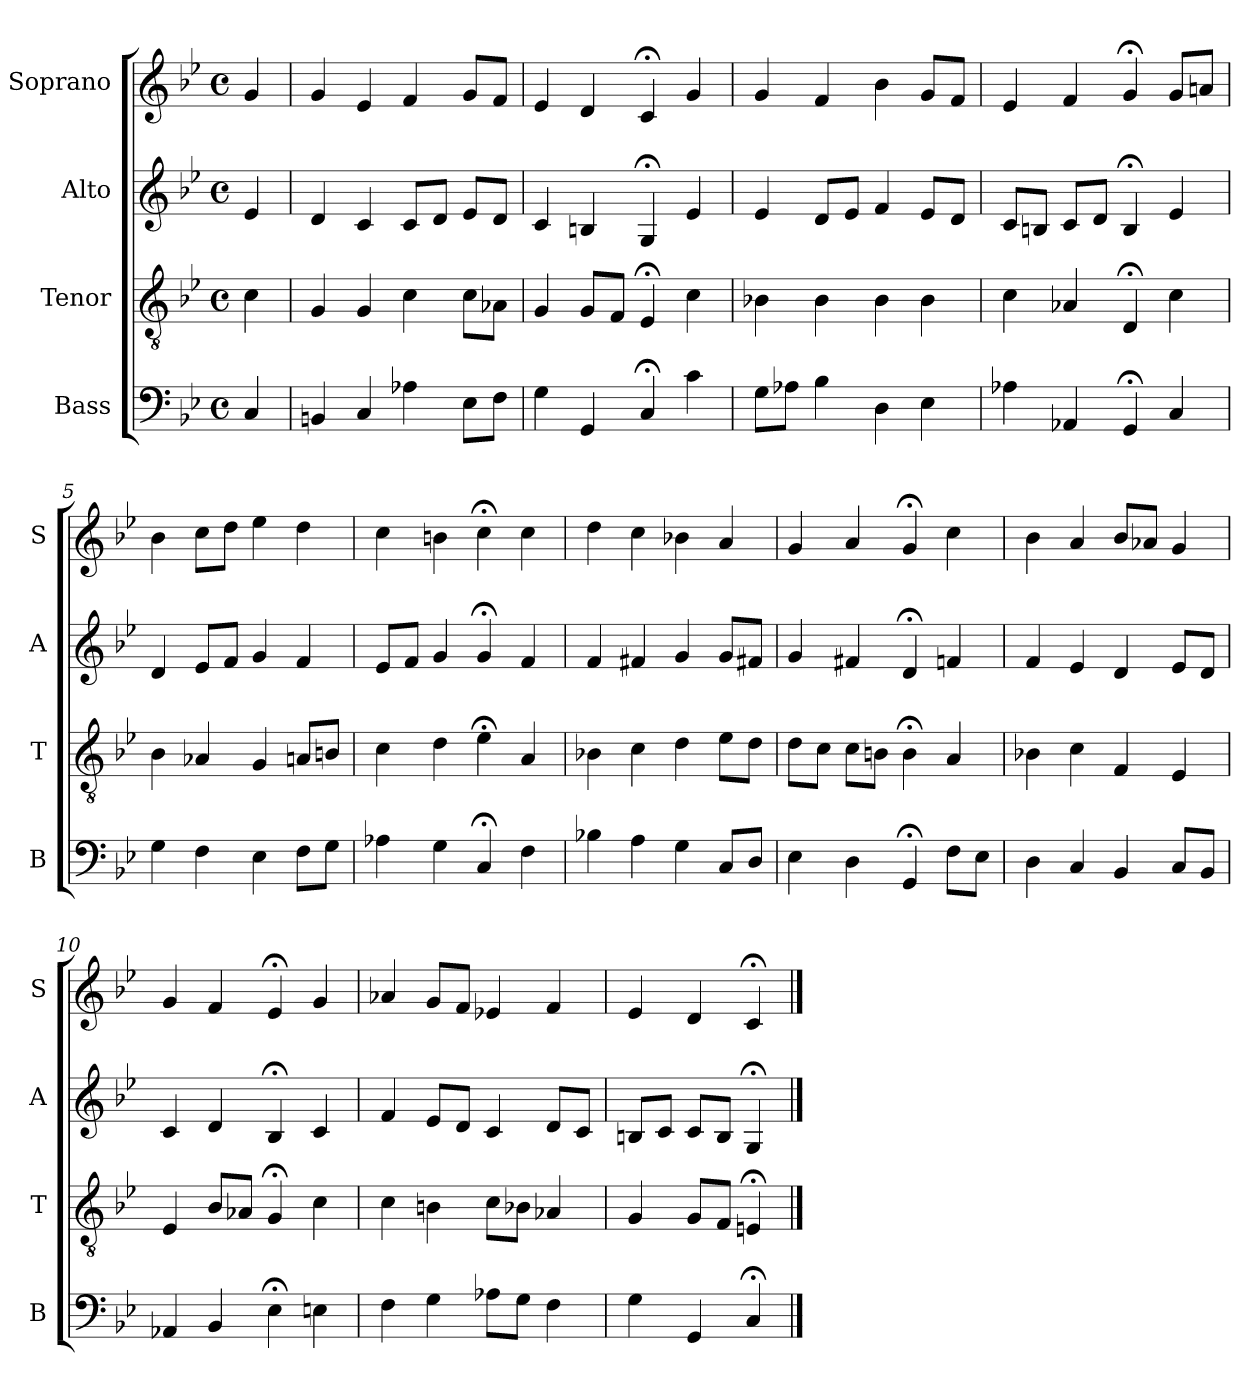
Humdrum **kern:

**kern	**kern	**kern	**kern
*part4	*part3	*part2	*part1
*staff4	*staff3	*staff2	*staff1
*I"Bass	*I"Tenor	*I"Alto	*I"Soprano
*I'B	*I'T	*I'A	*I'S
*clefF4	*clefGv2	*clefG2	*clefG2
*k[b-e-]	*k[b-e-]	*k[b-e-]	*k[b-e-]
*C:dor	*C:dor	*C:dor	*C:dor
*M4/4	*M4/4	*M4/4	*M4/4
*met(c)	*met(c)	*met(c)	*met(c)
*MM100	*MM100	*MM100	*MM100
=	=	=	=
4C	4c	4e-	4g
=1	=1	=1	=1
4BBn	4G	4d	4g
4C	4G	4c	4e-
4A-X	4c	8cL	4f
.	.	8dJ	.
8E-L	8cL	8e-L	8gL
8FJ	8A-XJ	8dJ	8fJ
=2	=2	=2	=2
4G	4G	4c	4e-
4GG	8GL	4Bn	4d
.	8FJ	.	.
4C;<	4E-;<	4G;<	4c;<
4c	4c	4e-	4g
=3	=3	=3	=3
8GL	4B-X	4e-	4g
8A-XJ	.	.	.
4B-	4B-	8dL	4f
.	.	8e-J	.
4D	4B-	4f	4b-
4E-	4B-	8e-L	8gL
.	.	8dJ	8fJ
=4	=4	=4	=4
4A-X	4c	8cL	4e-
.	.	8BnJ	.
4AA-X	4A-X	8cL	4f
.	.	8dJ	.
4GG;<	4D;<	4B;<	4g;<
4C	4c	4e-	8gL
.	.	.	8anJ
=5	=5	=5	=5
4G	4B-	4d	4b-
4F	4A-X	8e-L	8ccL
.	.	8fJ	8ddJ
4E-	4G	4g	4ee-
8FL	8AnL	4f	4dd
8GJ	8BnJ	.	.
=6	=6	=6	=6
4A-X	4c	8e-L	4cc
.	.	8fJ	.
4G	4d	4g	4bn
4C;<	4e-;<	4g;<	4cc;<
4F	4A	4f	4cc
=7	=7	=7	=7
4B-X	4B-X	4f	4dd
4A	4c	4f#X	4cc
4G	4d	4g	4b-X
8CL	8e-L	8gL	4a
8DJ	8dJ	8f#XJ	.
=8	=8	=8	=8
4E-	8dL	4g	4g
.	8cJ	.	.
4D	8cL	4f#X	4a
.	8BnJ	.	.
4GG;<	4B;<	4d;<	4g;<
8FL	4A	4fn	4cc
8E-J	.	.	.
=9	=9	=9	=9
4D	4B-X	4f	4b-
4C	4c	4e-	4a
4BB-	4F	4d	8b-L
.	.	.	8a-XJ
8CL	4E-	8e-L	4g
8BB-J	.	8dJ	.
=10	=10	=10	=10
4AA-X	4E-	4c	4g
4BB-	8B-L	4d	4f
.	8A-XJ	.	.
4E-;<	4G;<	4B-;<	4e-;<
4En	4c	4c	4g
=11	=11	=11	=11
4F	4c	4f	4a-X
4G	4Bn	8e-L	8gL
.	.	8dJ	8fJ
8A-XL	8cL	4c	4e-X
8GJ	8B-XJ	.	.
4F	4A-X	8dL	4f
.	.	8cJ	.
=12	=12	=12	=12
4G	4G	8BnL	4e-
.	.	8cJ	.
4GG	8GL	8cL	4d
.	8FJ	8BJ	.
4C;<	4En;<	4G;<	4c;<
==	==	==	==
*-	*-	*-	*-
